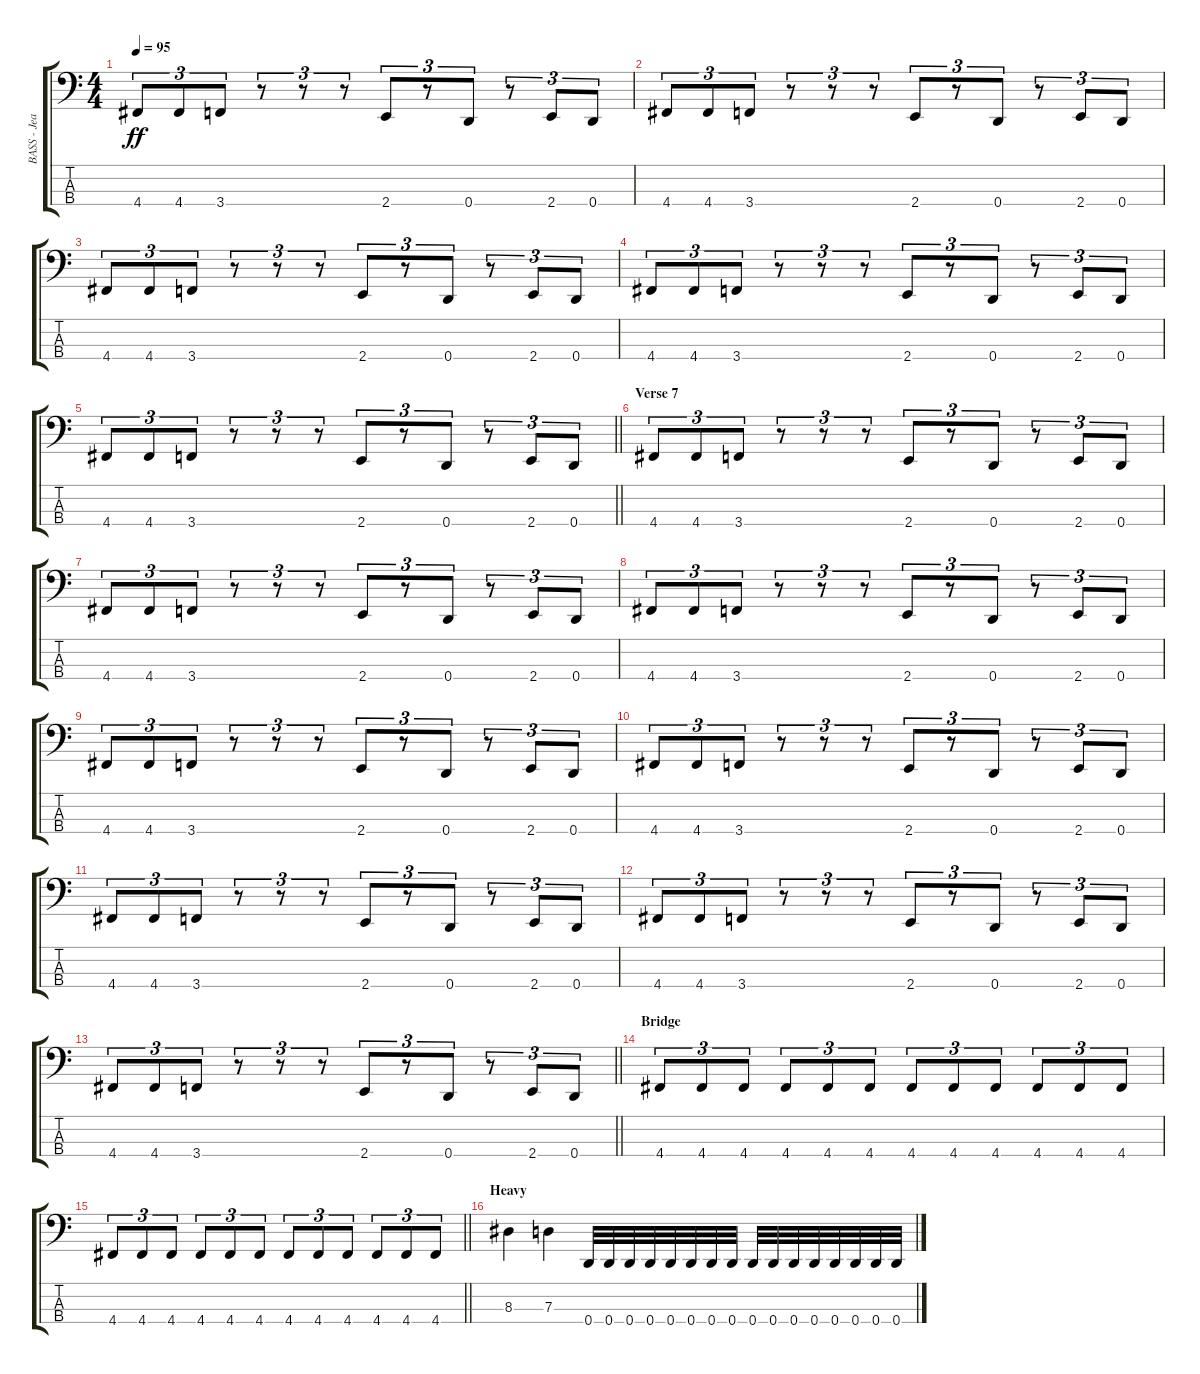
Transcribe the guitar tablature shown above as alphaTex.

\track ("BASS - Jean Michel Labadie" "BASS - Jea") {instrument electricbasspick}
\staff {score tabs}
\tuning (F2 C2 G1 D1) {hide}
\ts (4 4)
\tempo 95
\clef f4
\ks c
4.4.8{tu (3 2) dy ff} 4.4.8{tu (3 2)} 3.4.8{tu (3 2)} r.8{tu (3 2)} r.8{tu (3 2)} r.8{tu (3 2)} 2.4.8{tu (3 2)} r.8{tu (3 2)} 0.4.8{tu (3 2)} r.8{tu (3 2)} 2.4.8{tu (3 2)} 0.4.8{tu (3 2)} |
4.4.8{tu (3 2)} 4.4.8{tu (3 2)} 3.4.8{tu (3 2)} r.8{tu (3 2)} r.8{tu (3 2)} r.8{tu (3 2)} 2.4.8{tu (3 2)} r.8{tu (3 2)} 0.4.8{tu (3 2)} r.8{tu (3 2)} 2.4.8{tu (3 2)} 0.4.8{tu (3 2)} |
4.4.8{tu (3 2)} 4.4.8{tu (3 2)} 3.4.8{tu (3 2)} r.8{tu (3 2)} r.8{tu (3 2)} r.8{tu (3 2)} 2.4.8{tu (3 2)} r.8{tu (3 2)} 0.4.8{tu (3 2)} r.8{tu (3 2)} 2.4.8{tu (3 2)} 0.4.8{tu (3 2)} |
4.4.8{tu (3 2)} 4.4.8{tu (3 2)} 3.4.8{tu (3 2)} r.8{tu (3 2)} r.8{tu (3 2)} r.8{tu (3 2)} 2.4.8{tu (3 2)} r.8{tu (3 2)} 0.4.8{tu (3 2)} r.8{tu (3 2)} 2.4.8{tu (3 2)} 0.4.8{tu (3 2)} |
\barLineRight lightlight
4.4.8{tu (3 2)} 4.4.8{tu (3 2)} 3.4.8{tu (3 2)} r.8{tu (3 2)} r.8{tu (3 2)} r.8{tu (3 2)} 2.4.8{tu (3 2)} r.8{tu (3 2)} 0.4.8{tu (3 2)} r.8{tu (3 2)} 2.4.8{tu (3 2)} 0.4.8{tu (3 2)} |
\section ("" "Verse 7")
4.4.8{tu (3 2)} 4.4.8{tu (3 2)} 3.4.8{tu (3 2)} r.8{tu (3 2)} r.8{tu (3 2)} r.8{tu (3 2)} 2.4.8{tu (3 2)} r.8{tu (3 2)} 0.4.8{tu (3 2)} r.8{tu (3 2)} 2.4.8{tu (3 2)} 0.4.8{tu (3 2)} |
4.4.8{tu (3 2)} 4.4.8{tu (3 2)} 3.4.8{tu (3 2)} r.8{tu (3 2)} r.8{tu (3 2)} r.8{tu (3 2)} 2.4.8{tu (3 2)} r.8{tu (3 2)} 0.4.8{tu (3 2)} r.8{tu (3 2)} 2.4.8{tu (3 2)} 0.4.8{tu (3 2)} |
4.4.8{tu (3 2)} 4.4.8{tu (3 2)} 3.4.8{tu (3 2)} r.8{tu (3 2)} r.8{tu (3 2)} r.8{tu (3 2)} 2.4.8{tu (3 2)} r.8{tu (3 2)} 0.4.8{tu (3 2)} r.8{tu (3 2)} 2.4.8{tu (3 2)} 0.4.8{tu (3 2)} |
4.4.8{tu (3 2)} 4.4.8{tu (3 2)} 3.4.8{tu (3 2)} r.8{tu (3 2)} r.8{tu (3 2)} r.8{tu (3 2)} 2.4.8{tu (3 2)} r.8{tu (3 2)} 0.4.8{tu (3 2)} r.8{tu (3 2)} 2.4.8{tu (3 2)} 0.4.8{tu (3 2)} |
4.4.8{tu (3 2)} 4.4.8{tu (3 2)} 3.4.8{tu (3 2)} r.8{tu (3 2)} r.8{tu (3 2)} r.8{tu (3 2)} 2.4.8{tu (3 2)} r.8{tu (3 2)} 0.4.8{tu (3 2)} r.8{tu (3 2)} 2.4.8{tu (3 2)} 0.4.8{tu (3 2)} |
4.4.8{tu (3 2)} 4.4.8{tu (3 2)} 3.4.8{tu (3 2)} r.8{tu (3 2)} r.8{tu (3 2)} r.8{tu (3 2)} 2.4.8{tu (3 2)} r.8{tu (3 2)} 0.4.8{tu (3 2)} r.8{tu (3 2)} 2.4.8{tu (3 2)} 0.4.8{tu (3 2)} |
4.4.8{tu (3 2)} 4.4.8{tu (3 2)} 3.4.8{tu (3 2)} r.8{tu (3 2)} r.8{tu (3 2)} r.8{tu (3 2)} 2.4.8{tu (3 2)} r.8{tu (3 2)} 0.4.8{tu (3 2)} r.8{tu (3 2)} 2.4.8{tu (3 2)} 0.4.8{tu (3 2)} |
\barLineRight lightlight
4.4.8{tu (3 2)} 4.4.8{tu (3 2)} 3.4.8{tu (3 2)} r.8{tu (3 2)} r.8{tu (3 2)} r.8{tu (3 2)} 2.4.8{tu (3 2)} r.8{tu (3 2)} 0.4.8{tu (3 2)} r.8{tu (3 2)} 2.4.8{tu (3 2)} 0.4.8{tu (3 2)} |
\section ("" "Bridge")
4.4.8{tu (3 2)} 4.4.8{tu (3 2)} 4.4.8{tu (3 2)} 4.4.8{tu (3 2)} 4.4.8{tu (3 2)} 4.4.8{tu (3 2)} 4.4.8{tu (3 2)} 4.4.8{tu (3 2)} 4.4.8{tu (3 2)} 4.4.8{tu (3 2)} 4.4.8{tu (3 2)} 4.4.8{tu (3 2)} |
\barLineRight lightlight
4.4.8{tu (3 2)} 4.4.8{tu (3 2)} 4.4.8{tu (3 2)} 4.4.8{tu (3 2)} 4.4.8{tu (3 2)} 4.4.8{tu (3 2)} 4.4.8{tu (3 2)} 4.4.8{tu (3 2)} 4.4.8{tu (3 2)} 4.4.8{tu (3 2)} 4.4.8{tu (3 2)} 4.4.8{tu (3 2)} |
\section ("" "Heavy")
8.3.4 7.3.4 0.4.32 0.4.32 0.4.32 0.4.32 0.4.32 0.4.32 0.4.32 0.4.32 0.4.32 0.4.32 0.4.32 0.4.32 0.4.32 0.4.32 0.4.32 0.4.32
